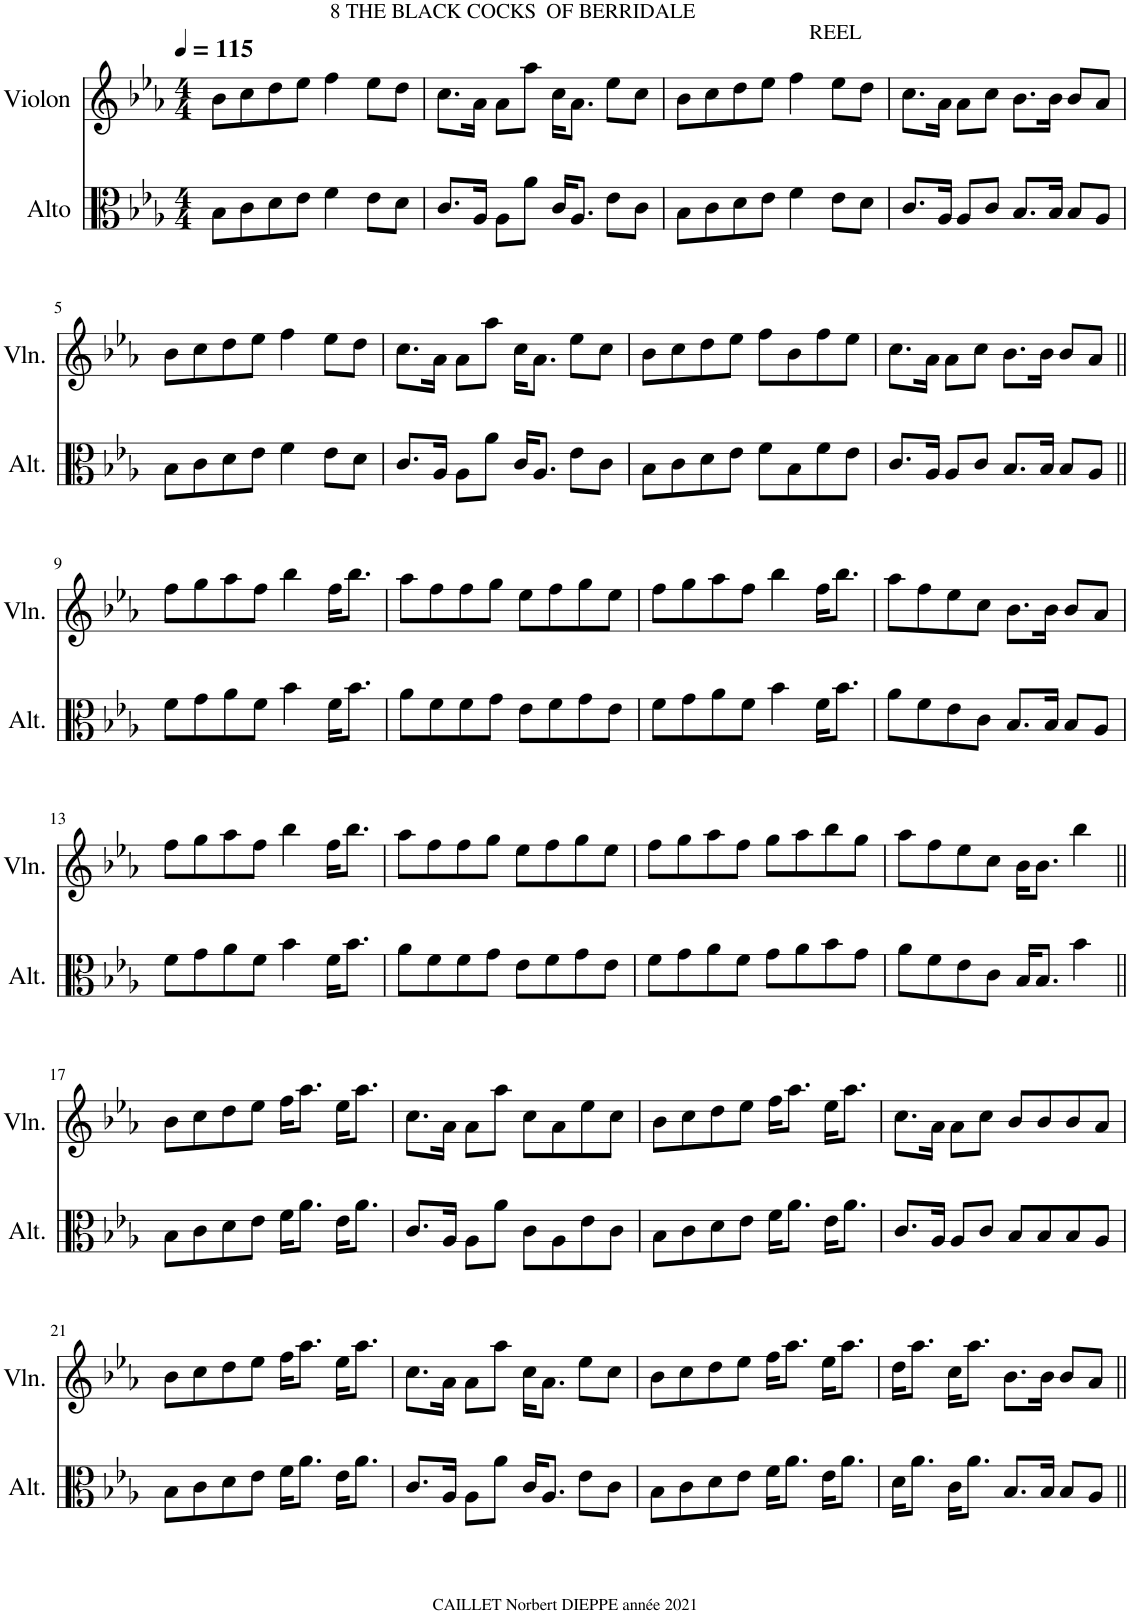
**kern	**kern
*part2	*part1
*staff2	*staff1
*I"Alto	*I"Violon
*I'Alt.	*I'Vln.
*clefC3	*clefG2
*k[b-e-a-]	*k[b-e-a-]
*M4/4	*M4/4
*MM115	*MM115
=1	=1
8B-\L	8b-\L
8c\	8cc\
8d\	8dd\
8e-\J	8ee-\J
!	!LO:TX:a:t=8 THE BLACK COCKS  OF BERRIDALE
4f\	4ff\
8e-\L	8ee-\L
8d\J	8dd\J
=2	=2
8.c/L	8.cc\L
16A-/Jk	16a-\Jk
8A-\L	8a-\L
8a-\J	8aa-\J
16c/KL	16cc\KL
8.A-/J	8.a-\J
8e-\L	8ee-\L
8c\J	8cc\J
=3	=3
!	!LO:TX:a:t=REEL
8B-\L	8b-\L
8c\	8cc\
8d\	8dd\
8e-\J	8ee-\J
4f\	4ff\
8e-\L	8ee-\L
8d\J	8dd\J
=4	=4
8.c/L	8.cc\L
16A-/Jk	16a-\Jk
8A-/L	8a-\L
8c/J	8cc\J
8.B-/L	8.b-\L
16B-/Jk	16b-\Jk
8B-/L	8b-/L
8A-/J	8a-/J
!!LO:LB:g=z
=5	=5
8B-\L	8b-\L
8c\	8cc\
8d\	8dd\
8e-\J	8ee-\J
4f\	4ff\
8e-\L	8ee-\L
8d\J	8dd\J
=6	=6
8.c/L	8.cc\L
16A-/Jk	16a-\Jk
8A-\L	8a-\L
8a-\J	8aa-\J
16c/KL	16cc\KL
8.A-/J	8.a-\J
8e-\L	8ee-\L
8c\J	8cc\J
=7	=7
8B-\L	8b-\L
8c\	8cc\
8d\	8dd\
8e-\J	8ee-\J
8f\L	8ff\L
8B-\	8b-\
8f\	8ff\
8e-\J	8ee-\J
=8	=8
8.c/L	8.cc\L
16A-/Jk	16a-\Jk
8A-/L	8a-\L
8c/J	8cc\J
8.B-/L	8.b-\L
16B-/Jk	16b-\Jk
8B-/L	8b-/L
8A-/J	8a-/J
!!LO:LB:g=z
=9||	=9||
8f\L	8ff\L
8g\	8gg\
8a-\	8aa-\
8f\J	8ff\J
4b-\	4bb-\
16f\KL	16ff\KL
8.b-\J	8.bb-\J
=10	=10
8a-\L	8aa-\L
8f\	8ff\
8f\	8ff\
8g\J	8gg\J
8e-\L	8ee-\L
8f\	8ff\
8g\	8gg\
8e-\J	8ee-\J
=11	=11
8f\L	8ff\L
8g\	8gg\
8a-\	8aa-\
8f\J	8ff\J
4b-\	4bb-\
16f\KL	16ff\KL
8.b-\J	8.bb-\J
=12	=12
8a-\L	8aa-\L
8f\	8ff\
8e-\	8ee-\
8c\J	8cc\J
8.B-/L	8.b-\L
16B-/Jk	16b-\Jk
8B-/L	8b-/L
8A-/J	8a-/J
!!LO:LB:g=z
=13	=13
8f\L	8ff\L
8g\	8gg\
8a-\	8aa-\
8f\J	8ff\J
4b-\	4bb-\
16f\KL	16ff\KL
8.b-\J	8.bb-\J
=14	=14
8a-\L	8aa-\L
8f\	8ff\
8f\	8ff\
8g\J	8gg\J
8e-\L	8ee-\L
8f\	8ff\
8g\	8gg\
8e-\J	8ee-\J
=15	=15
8f\L	8ff\L
8g\	8gg\
8a-\	8aa-\
8f\J	8ff\J
8g\L	8gg\L
8a-\	8aa-\
8b-\	8bb-\
8g\J	8gg\J
=16	=16
8a-\L	8aa-\L
8f\	8ff\
8e-\	8ee-\
8c\J	8cc\J
16B-/KL	16b-\KL
8.B-/J	8.b-\J
4b-\	4bb-\
!!LO:LB:g=z
=17||	=17||
8B-\L	8b-\L
8c\	8cc\
8d\	8dd\
8e-\J	8ee-\J
16f\KL	16ff\KL
8.a-\J	8.aa-\J
16e-\KL	16ee-\KL
8.a-\J	8.aa-\J
=18	=18
8.c/L	8.cc\L
16A-/Jk	16a-\Jk
8A-\L	8a-\L
8a-\J	8aa-\J
8c\L	8cc\L
8A-\	8a-\
8e-\	8ee-\
8c\J	8cc\J
=19	=19
8B-\L	8b-\L
8c\	8cc\
8d\	8dd\
8e-\J	8ee-\J
16f\KL	16ff\KL
8.a-\J	8.aa-\J
16e-\KL	16ee-\KL
8.a-\J	8.aa-\J
=20	=20
8.c/L	8.cc\L
16A-/Jk	16a-\Jk
8A-/L	8a-\L
8c/J	8cc\J
8B-/L	8b-/L
8B-/	8b-/
8B-/	8b-/
8A-/J	8a-/J
!!LO:LB:g=z
=21	=21
8B-\L	8b-\L
8c\	8cc\
8d\	8dd\
8e-\J	8ee-\J
16f\KL	16ff\KL
8.a-\J	8.aa-\J
16e-\KL	16ee-\KL
8.a-\J	8.aa-\J
=22	=22
8.c/L	8.cc\L
16A-/Jk	16a-\Jk
8A-\L	8a-\L
8a-\J	8aa-\J
16c/KL	16cc\KL
8.A-/J	8.a-\J
8e-\L	8ee-\L
8c\J	8cc\J
=23	=23
8B-\L	8b-\L
8c\	8cc\
8d\	8dd\
8e-\J	8ee-\J
16f\KL	16ff\KL
8.a-\J	8.aa-\J
16e-\KL	16ee-\KL
8.a-\J	8.aa-\J
=24	=24
16d\KL	16dd\KL
8.a-\J	8.aa-\J
16c\KL	16cc\KL
8.a-\J	8.aa-\J
8.B-/L	8.b-\L
16B-/Jk	16b-\Jk
8B-/L	8b-/L
8A-/J	8a-/J
=||	=||
*-	*-
